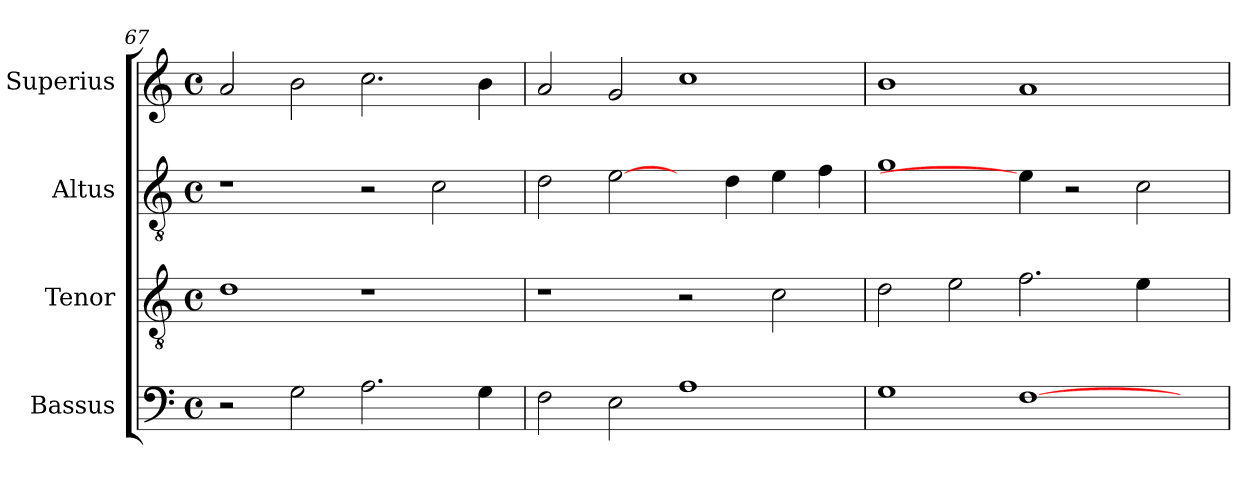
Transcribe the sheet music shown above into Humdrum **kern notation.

**kern	**kern	**kern	**kern
*part4	*part3	*part2	*part1
*staff4	*staff3	*staff2	*staff1
*I"Bassus	*I"Tenor	*I"Altus	*I"Superius
*I'B.	*I'T.	*I'T.	*I'S.
*clefF4	*clefGv2	*clefGv2	*clefG2
*	*ITrd7c12	*ITrd7c12	*
*k[]	*k[]	*k[]	*k[]
*C:	*C:	*C:	*C:
*M4/4	*M4/4	*M4/4	*M4/4
*met(c)	*met(c)	*met(c)	*met(c)
=67	=67	=67	=67
2r	1Di	1r	2ai/
2Gi\	.	.	2bi\
2.Ai\	1r	2r	2.cci\
.	.	2Ci\	.
4Gi\	.	.	4bi\
!!LO:LB:g=z
=68	=68	=68	=68
2Fi\	1r	2Di\	2ai/
2Ei\	.	[2Ei\	2gi/
1Ai	2r	4ryy	1cci
.	.	4Di\	.
.	2Ci\	4Ei\	.
.	.	4Fi\	.
=69	=69	=69	=69
1Gi	2Di\	1Gi	1bi
.	2Ei\	.	.
[>1Fi	2.Fi\	4Ei\]	1ai
.	.	2r	.
.	4Ei\	2Ci\	.
4ryy	4ryy	.	4ryy
=	=	=	=
*-	*-	*-	*-
